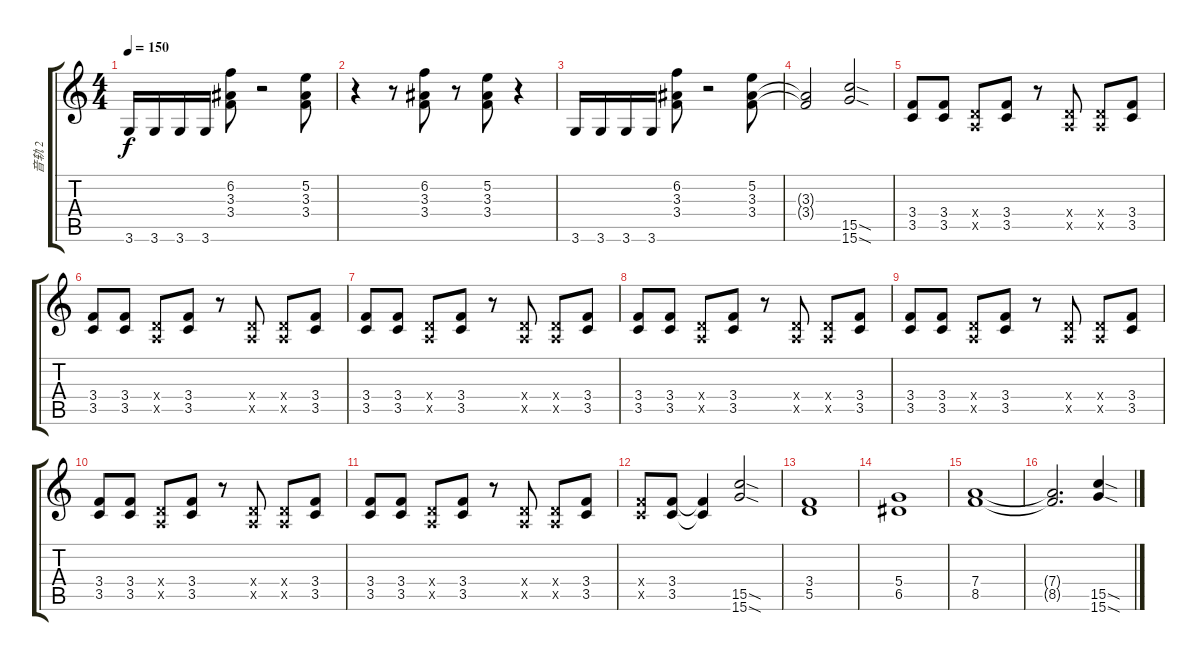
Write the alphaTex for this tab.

\track ("音轨 2" "音轨 2") {instrument distortionguitar}
\staff {score tabs}
\tuning (E4 B3 G3 D3 A2 E2) {hide}
\ts (4 4)
\tempo 150
\clef g2
\ks c
3.6.16{dy f} 3.6.16 3.6.16 3.6.16 (6.2 3.3 3.4).8 r.2 (5.2 3.3 3.4).8 |
r.4 r.8 (6.2 3.3 3.4).8 r.8 (5.2 3.3 3.4).8 r.4 |
3.6.16 3.6.16 3.6.16 3.6.16 (6.2 3.3 3.4).8 r.2 (5.2 3.3 3.4).8 |
(3.3{t} 3.4{t}).2 (15.5{sod} 15.6{sod}).2 |
(3.4 3.5).8 (3.4 3.5).8 (0.4{x} 0.5{x}).8 (3.4 3.5).8 r.8 (0.4{x} 0.5{x}).8 (0.4{x} 0.5{x}).8 (3.4 3.5).8 |
(3.4 3.5).8 (3.4 3.5).8 (0.4{x} 0.5{x}).8 (3.4 3.5).8 r.8 (0.4{x} 0.5{x}).8 (0.4{x} 0.5{x}).8 (3.4 3.5).8 |
(3.4 3.5).8 (3.4 3.5).8 (0.4{x} 0.5{x}).8 (3.4 3.5).8 r.8 (0.4{x} 0.5{x}).8 (0.4{x} 0.5{x}).8 (3.4 3.5).8 |
(3.4 3.5).8 (3.4 3.5).8 (0.4{x} 0.5{x}).8 (3.4 3.5).8 r.8 (0.4{x} 0.5{x}).8 (0.4{x} 0.5{x}).8 (3.4 3.5).8 |
(3.4 3.5).8 (3.4 3.5).8 (0.4{x} 0.5{x}).8 (3.4 3.5).8 r.8 (0.4{x} 0.5{x}).8 (0.4{x} 0.5{x}).8 (3.4 3.5).8 |
(3.4 3.5).8 (3.4 3.5).8 (0.4{x} 0.5{x}).8 (3.4 3.5).8 r.8 (0.4{x} 0.5{x}).8 (0.4{x} 0.5{x}).8 (3.4 3.5).8 |
(3.4 3.5).8 (3.4 3.5).8 (0.4{x} 0.5{x}).8 (3.4 3.5).8 r.8 (0.4{x} 0.5{x}).8 (0.4{x} 0.5{x}).8 (3.4 3.5).8 |
(3.4{x} 3.5{x}).8 (3.4 3.5).8 (3.4{t} 3.5{t}).4 (15.5{sod} 15.6{sod}).2 |
(3.4 5.5).1 |
(5.4 6.5).1 |
(7.4 8.5).1 |
(7.4{t} 8.5{t}).2{d} (15.5{sod} 15.6{sod}).4
